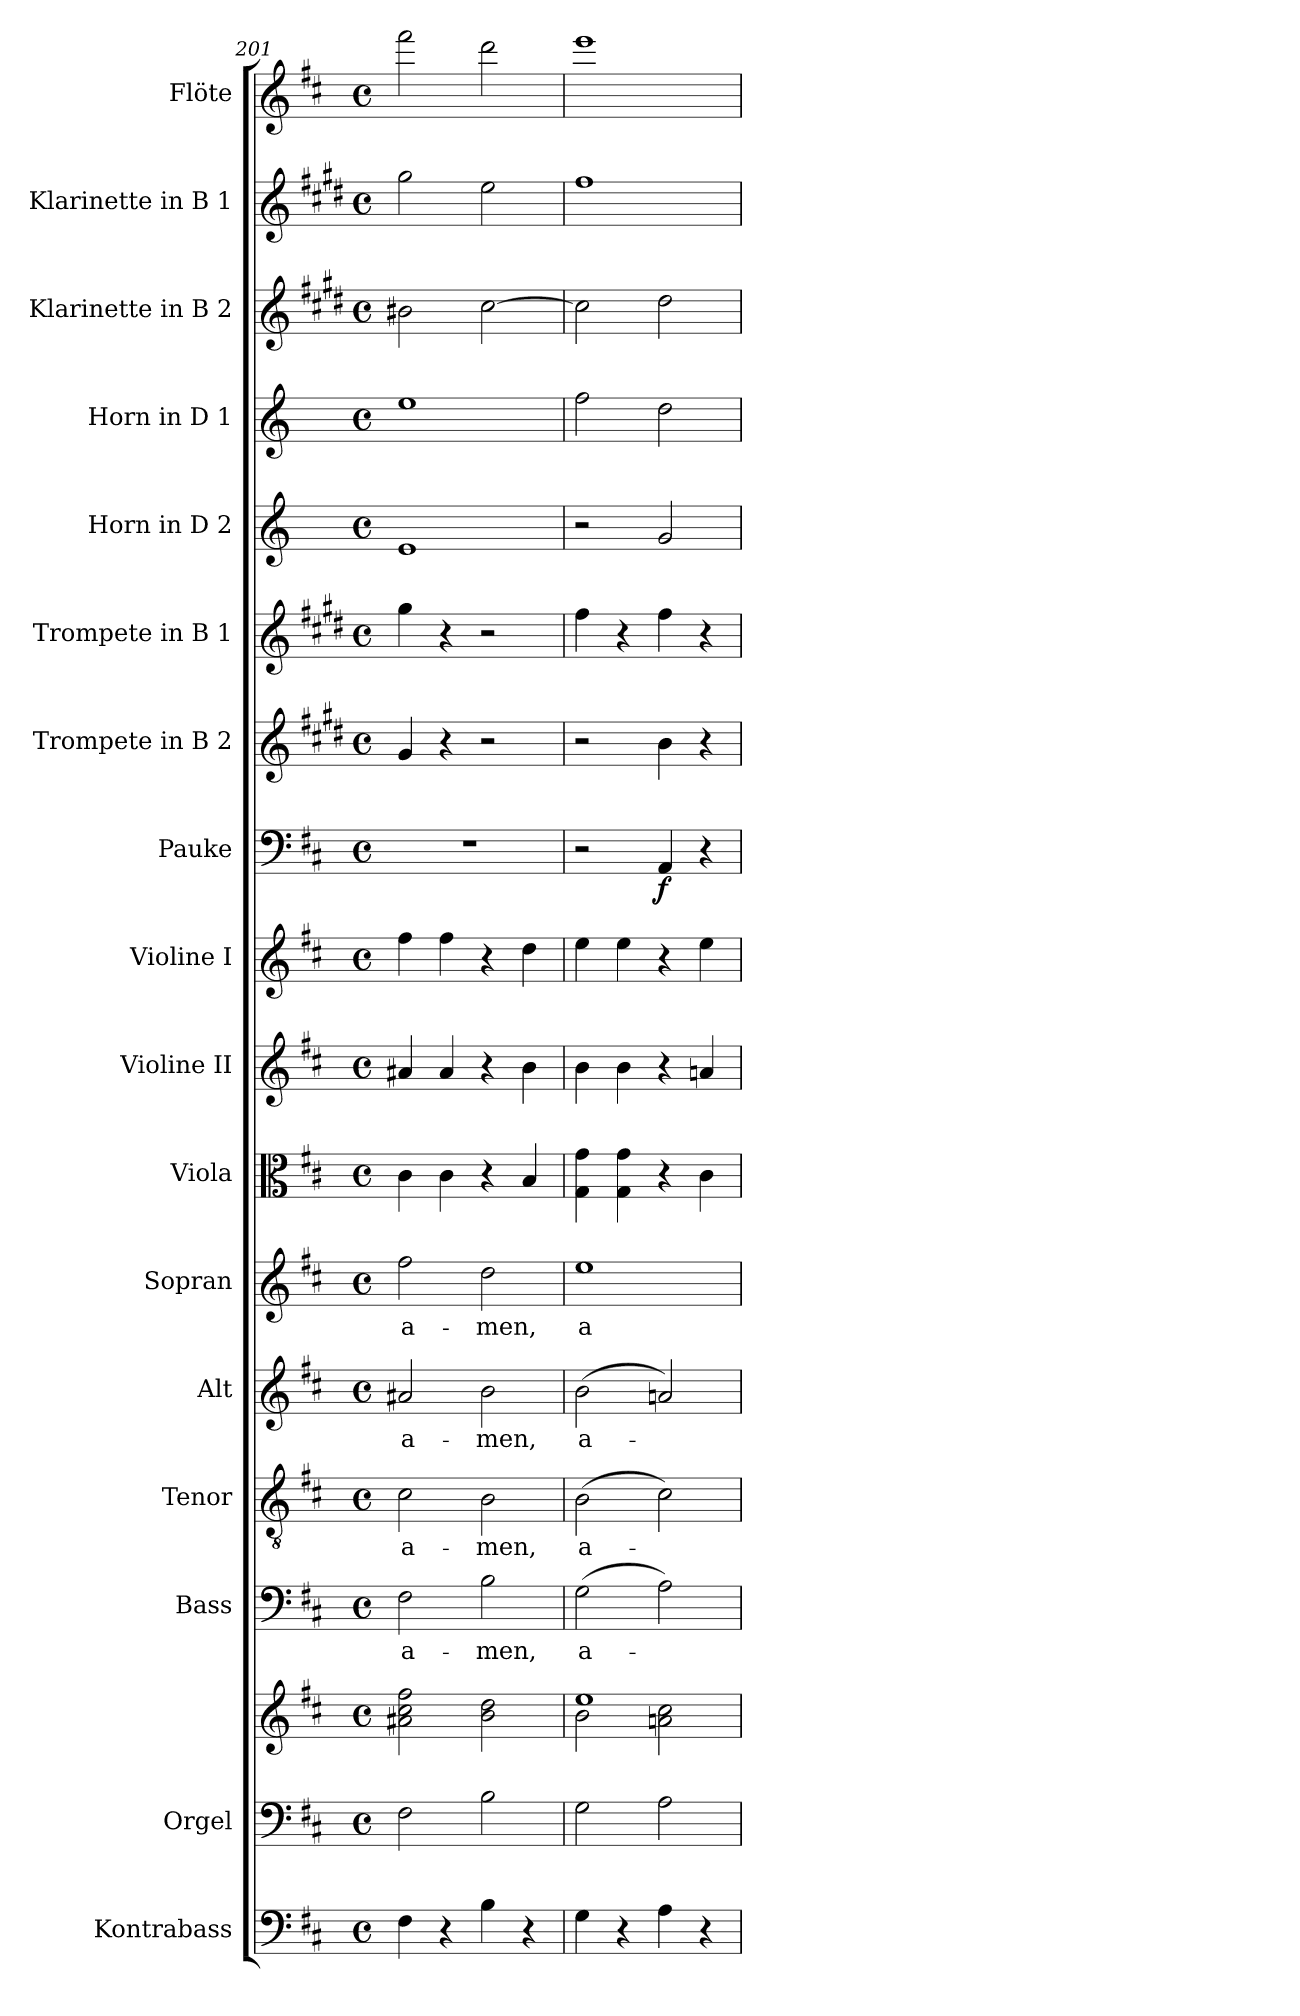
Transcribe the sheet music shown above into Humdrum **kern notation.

**kern	**kern	**kern	**kern	**text	**kern	**text	**kern	**text	**kern	**text	**kern	**kern	**kern	**kern	**dynam	**kern	**kern	**kern	**kern	**kern	**kern	**kern
*part17	*part16	*part16	*part15	*part15	*part14	*part14	*part13	*part13	*part12	*part12	*part11	*part10	*part9	*part8	*part8	*part7	*part6	*part5	*part4	*part3	*part2	*part1
*staff18	*staff17	*staff16	*staff15	*staff15	*staff14	*staff14	*staff13	*staff13	*staff12	*staff12	*staff11	*staff10	*staff9	*staff8	*staff8	*staff7	*staff6	*staff5	*staff4	*staff3	*staff2	*staff1
*I"Kontrabass	*I"Orgel	*	*I"Bass	*	*I"Tenor	*	*I"Alt	*	*I"Sopran	*	*I"Viola	*I"Violine II	*I"Violine I	*I"Pauke	*	*I"Trompete in B 2	*I"Trompete in B 1	*I"Horn in D 2	*I"Horn in D 1	*I"Klarinette in B 2	*I"Klarinette in B 1	*I"Flöte
*I'Kb.	*I'Org.	*	*I'B	*	*I'T	*	*I'A	*	*I'S	*	*I'Vla.	*I'Vl. II	*I'Vl. I	*I'Pk.	*	*I'Trp. 2	*I'Trp. 1	*I'Hrn. 2	*I'Hrn. 1	*I'Kl. 2	*I'Kl. 1	*I'Fl.
*clefF4	*clefF4	*clefG2	*clefF4	*	*clefGv2	*	*clefG2	*	*clefG2	*	*clefC3	*clefG2	*clefG2	*clefF4	*	*clefG2	*clefG2	*clefG2	*clefG2	*clefG2	*clefG2	*clefG2
*ITrd7c12	*	*	*	*	*	*	*	*	*	*	*	*	*	*	*	*ITrd1c2	*ITrd1c2	*ITrd-1c-2	*ITrd-1c-2	*ITrd1c2	*ITrd1c2	*
*k[f#c#]	*k[f#c#]	*k[f#c#]	*k[f#c#]	*	*k[f#c#]	*	*k[f#c#]	*	*k[f#c#]	*	*k[f#c#]	*k[f#c#]	*k[f#c#]	*k[f#c#]	*	*k[f#c#]	*k[f#c#]	*k[f#c#]	*k[f#c#]	*k[f#c#]	*k[f#c#]	*k[f#c#]
*D:	*D:	*D:	*D:	*	*D:	*	*D:	*	*D:	*	*D:	*D:	*D:	*D:	*	*D:	*D:	*D:	*D:	*D:	*D:	*D:
*M4/4	*M4/4	*M4/4	*M4/4	*	*M4/4	*	*M4/4	*	*M4/4	*	*M4/4	*M4/4	*M4/4	*M4/4	*	*M4/4	*M4/4	*M4/4	*M4/4	*M4/4	*M4/4	*M4/4
*met(c)	*met(c)	*met(c)	*met(c)	*	*met(c)	*	*met(c)	*	*met(c)	*	*met(c)	*met(c)	*met(c)	*met(c)	*	*met(c)	*met(c)	*met(c)	*met(c)	*met(c)	*met(c)	*met(c)
=201	=201	=201	=201	=201	=201	=201	=201	=201	=201	=201	=201	=201	=201	=201	=201	=201	=201	=201	=201	=201	=201	=201
!	!	!	!	!LO:LY:b	!	!LO:LY:b	!	!LO:LY:b	!	!LO:LY:b	!	!	!	!	!	!	!	!	!	!	!	!
4FF#\	2F#\	2a#X\ 2cc#\ 2ff#\	2F#\	a-	2c#\	a-	2a#X/	a-	2ff#\	a-	4c#\	4a#X/	4ff#\	1r	.	4f#/	4ff#\	1f#	1ff#	2a#X\	2ff#\	2fff#\
4r	.	.	.	.	.	.	.	.	.	.	4c#\	4a#/	4ff#\	.	.	4r	4r	.	.	.	.	.
!	!	!	!	!LO:LY:b	!	!LO:LY:b	!	!LO:LY:b	!	!LO:LY:b	!	!	!	!	!	!	!	!	!	!	!	!
4BB\	2B\	2b\ 2dd\	2B\	-men,	2B\	-men,	2b\	-men,	2dd\	-men,	4r	4r	4r	.	.	2r	2r	.	.	[2b\	2dd\	2ddd\
4r	.	.	.	.	.	.	.	.	.	.	4B/	4b\	4dd\	.	.	.	.	.	.	.	.	.
=202	=202	=202	=202	=202	=202	=202	=202	=202	=202	=202	=202	=202	=202	=202	=202	=202	=202	=202	=202	=202	=202	=202
*	*	*^	*	*	*	*	*	*	*	*	*	*	*	*	*	*	*	*	*	*	*	*
!	!	!	!	!	!LO:LY:b	!	!LO:LY:b	!	!LO:LY:b	!	!LO:LY:b	!	!	!	!	!	!	!	!	!	!	!	!
4GG\	2G\	1ee	2b\	(>2G\	a-	(>2B\	a-	(>2b\	a-	1ee	a-	4G\ 4g\	4b\	4ee\	2r	.	2r	4ee\	2r	2gg\	2b\]	1ee	1eee
4r	.	.	.	.	.	.	.	.	.	.	.	4G\ 4g\	4b\	4ee\	.	.	.	4r	.	.	.	.	.
!	!	!	!	!	!	!	!	!	!	!	!	!	!	!	!	!LO:DY:b	!	!	!	!	!	!	!
4AA\	2A\	.	2an\ 2cc#\	2A\)	.	2c#\)	.	2an/)	.	.	.	4r	4r	4r	4AA/	f	4a\	4ee\	2a/	2ee\	2cc#\	.	.
4r	.	.	.	.	.	.	.	.	.	.	.	4c#\	4an/	4ee\	4r	.	4r	4r	.	.	.	.	.
*	*	*v	*v	*	*	*	*	*	*	*	*	*	*	*	*	*	*	*	*	*	*	*	*
=	=	=	=	=	=	=	=	=	=	=	=	=	=	=	=	=	=	=	=	=	=	=
*-	*-	*-	*-	*-	*-	*-	*-	*-	*-	*-	*-	*-	*-	*-	*-	*-	*-	*-	*-	*-	*-	*-
